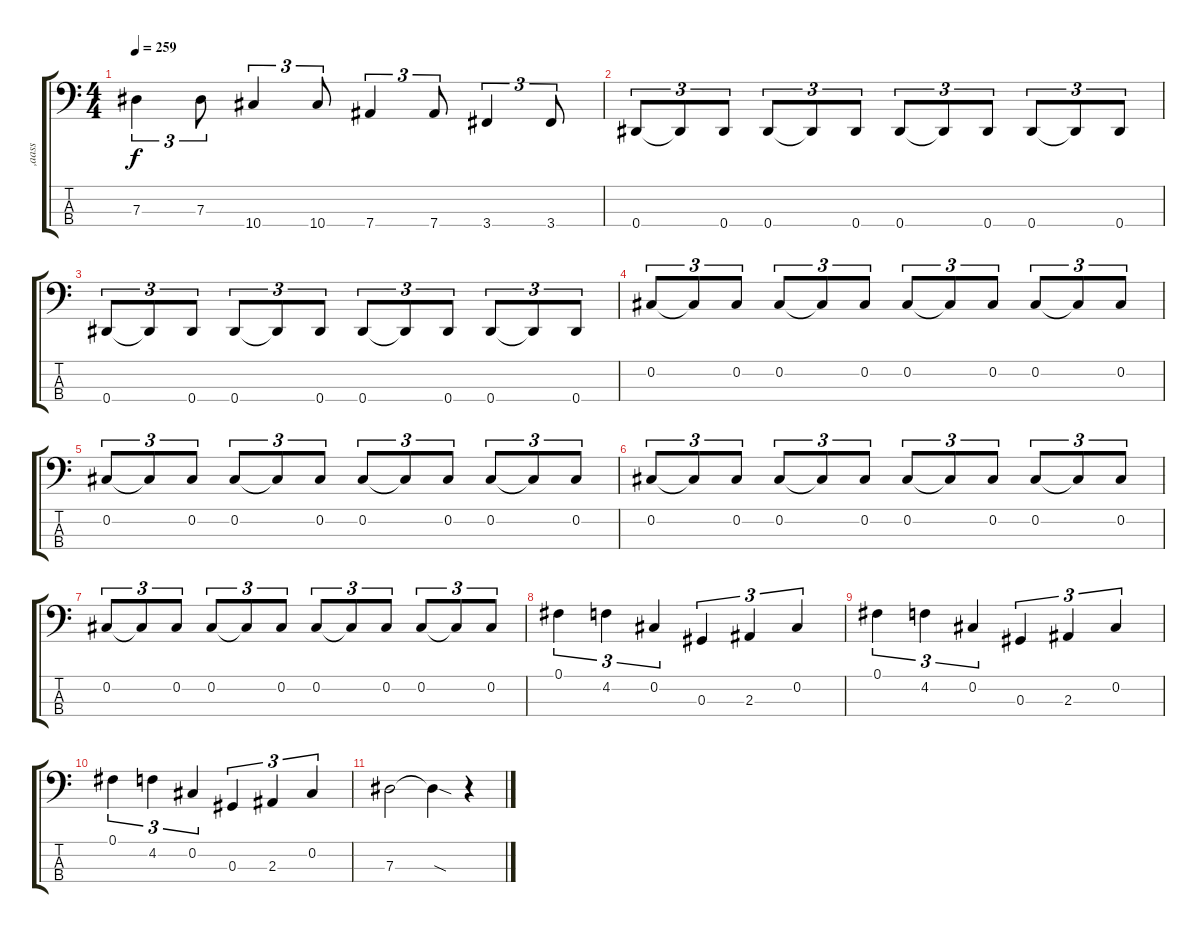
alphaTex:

\track ("‚aass" "‚aass") {instrument electricbassfinger}
\staff {score tabs}
\tuning (Gb2 Db2 Ab1 Eb1) {hide}
\ts (4 4)
\tempo 259
\clef f4
\ks c
7.3.4{tu (3 2) dy f} 7.3.8{tu (3 2)} 10.4.4{tu (3 2)} 10.4.8{tu (3 2)} 7.4.4{tu (3 2)} 7.4.8{tu (3 2)} 3.4.4{tu (3 2)} 3.4.8{tu (3 2)} |
0.4.8{tu (3 2)} 0.4{t}.8{tu (3 2)} 0.4.8{tu (3 2)} 0.4.8{tu (3 2)} 0.4{t}.8{tu (3 2)} 0.4.8{tu (3 2)} 0.4.8{tu (3 2)} 0.4{t}.8{tu (3 2)} 0.4.8{tu (3 2)} 0.4.8{tu (3 2)} 0.4{t}.8{tu (3 2)} 0.4.8{tu (3 2)} |
0.4.8{tu (3 2)} 0.4{t}.8{tu (3 2)} 0.4.8{tu (3 2)} 0.4.8{tu (3 2)} 0.4{t}.8{tu (3 2)} 0.4.8{tu (3 2)} 0.4.8{tu (3 2)} 0.4{t}.8{tu (3 2)} 0.4.8{tu (3 2)} 0.4.8{tu (3 2)} 0.4{t}.8{tu (3 2)} 0.4.8{tu (3 2)} |
0.2.8{tu (3 2)} 0.2{t}.8{tu (3 2)} 0.2.8{tu (3 2)} 0.2.8{tu (3 2)} 0.2{t}.8{tu (3 2)} 0.2.8{tu (3 2)} 0.2.8{tu (3 2)} 0.2{t}.8{tu (3 2)} 0.2.8{tu (3 2)} 0.2.8{tu (3 2)} 0.2{t}.8{tu (3 2)} 0.2.8{tu (3 2)} |
0.2.8{tu (3 2)} 0.2{t}.8{tu (3 2)} 0.2.8{tu (3 2)} 0.2.8{tu (3 2)} 0.2{t}.8{tu (3 2)} 0.2.8{tu (3 2)} 0.2.8{tu (3 2)} 0.2{t}.8{tu (3 2)} 0.2.8{tu (3 2)} 0.2.8{tu (3 2)} 0.2{t}.8{tu (3 2)} 0.2.8{tu (3 2)} |
0.2.8{tu (3 2)} 0.2{t}.8{tu (3 2)} 0.2.8{tu (3 2)} 0.2.8{tu (3 2)} 0.2{t}.8{tu (3 2)} 0.2.8{tu (3 2)} 0.2.8{tu (3 2)} 0.2{t}.8{tu (3 2)} 0.2.8{tu (3 2)} 0.2.8{tu (3 2)} 0.2{t}.8{tu (3 2)} 0.2.8{tu (3 2)} |
0.2.8{tu (3 2)} 0.2{t}.8{tu (3 2)} 0.2.8{tu (3 2)} 0.2.8{tu (3 2)} 0.2{t}.8{tu (3 2)} 0.2.8{tu (3 2)} 0.2.8{tu (3 2)} 0.2{t}.8{tu (3 2)} 0.2.8{tu (3 2)} 0.2.8{tu (3 2)} 0.2{t}.8{tu (3 2)} 0.2.8{tu (3 2)} |
0.1.4{tu (3 2)} 4.2.4{tu (3 2)} 0.2.4{tu (3 2)} 0.3.4{tu (3 2)} 2.3.4{tu (3 2)} 0.2.4{tu (3 2)} |
0.1.4{tu (3 2)} 4.2.4{tu (3 2)} 0.2.4{tu (3 2)} 0.3.4{tu (3 2)} 2.3.4{tu (3 2)} 0.2.4{tu (3 2)} |
0.1.4{tu (3 2)} 4.2.4{tu (3 2)} 0.2.4{tu (3 2)} 0.3.4{tu (3 2)} 2.3.4{tu (3 2)} 0.2.4{tu (3 2)} |
7.3.2 7.3{sod t}.4 r.4
